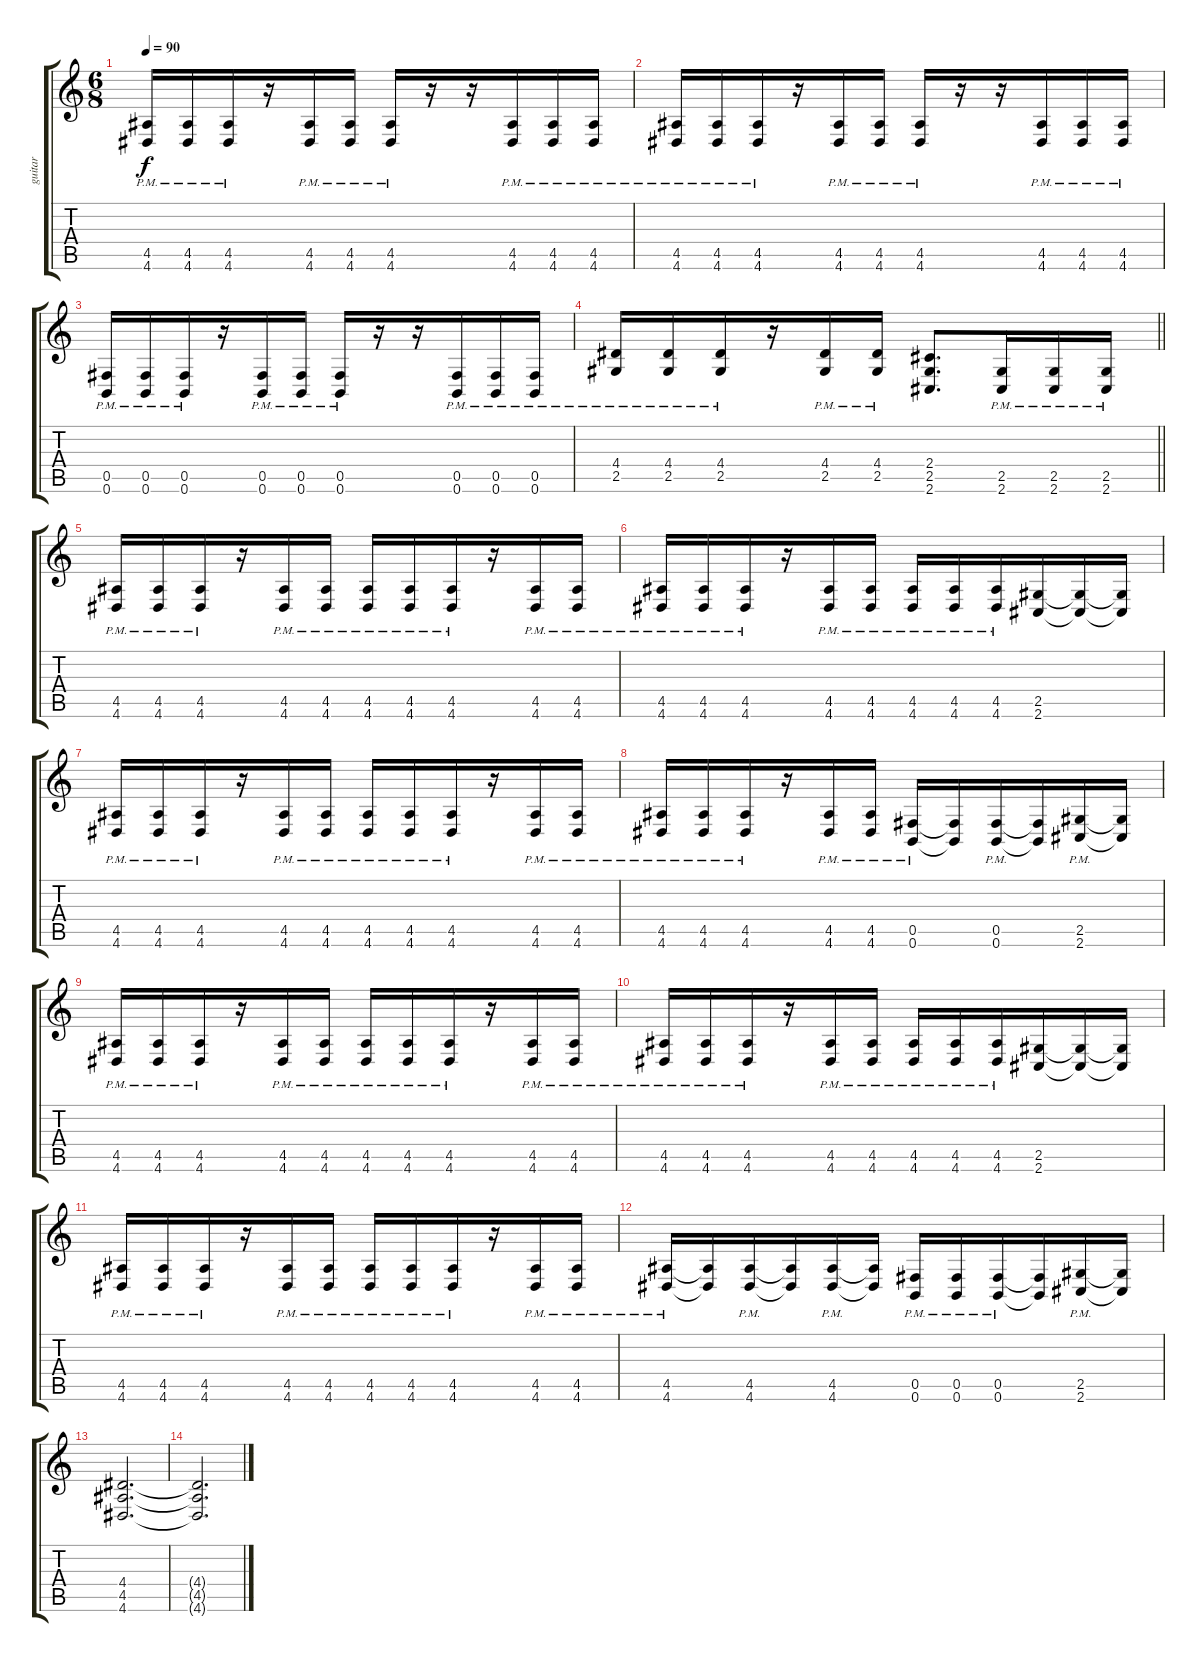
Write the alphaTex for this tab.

\track ("guitar" "guitar") {instrument distortionguitar}
\staff {score tabs}
\tuning (Db4 Ab3 E3 B2 Gb2 B1) {hide}
\ts (6 8)
\tempo 90
\clef g2
\ks c
(4.5{pm} 4.6{pm}).16{dy f} (4.5{pm} 4.6{pm}).16 (4.5{pm} 4.6{pm}).16 r.16 (4.5{pm} 4.6{pm}).16 (4.5{pm} 4.6{pm}).16 (4.5{pm} 4.6{pm}).16 r.16 r.16 (4.5{pm} 4.6{pm}).16 (4.5{pm} 4.6{pm}).16 (4.5{pm} 4.6{pm}).16 |
(4.5{pm} 4.6{pm}).16 (4.5{pm} 4.6{pm}).16 (4.5{pm} 4.6{pm}).16 r.16 (4.5{pm} 4.6{pm}).16 (4.5{pm} 4.6{pm}).16 (4.5{pm} 4.6{pm}).16 r.16 r.16 (4.5{pm} 4.6{pm}).16 (4.5{pm} 4.6{pm}).16 (4.5{pm} 4.6{pm}).16 |
(0.5{pm} 0.6{pm}).16 (0.5{pm} 0.6{pm}).16 (0.5{pm} 0.6{pm}).16 r.16 (0.5{pm} 0.6{pm}).16 (0.5{pm} 0.6{pm}).16 (0.5{pm} 0.6{pm}).16 r.16 r.16 (0.5{pm} 0.6{pm}).16 (0.5{pm} 0.6{pm}).16 (0.5{pm} 0.6{pm}).16 |
\barLineRight lightlight
(4.4{pm} 2.5{pm}).16 (4.4{pm} 2.5{pm}).16 (4.4{pm} 2.5{pm}).16 r.16 (4.4{pm} 2.5{pm}).16 (4.4{pm} 2.5{pm}).16 (2.4 2.5 2.6).8{d} (2.5{pm} 2.6{pm}).16 (2.5{pm} 2.6{pm}).16 (2.5{pm} 2.6{pm}).16 |
(4.5{pm} 4.6{pm}).16 (4.5{pm} 4.6{pm}).16 (4.5{pm} 4.6{pm}).16 r.16 (4.5{pm} 4.6{pm}).16 (4.5{pm} 4.6{pm}).16 (4.5{pm} 4.6{pm}).16 (4.5{pm} 4.6{pm}).16 (4.5{pm} 4.6{pm}).16 r.16 (4.5{pm} 4.6{pm}).16 (4.5{pm} 4.6{pm}).16 |
(4.5{pm} 4.6{pm}).16 (4.5{pm} 4.6{pm}).16 (4.5{pm} 4.6{pm}).16 r.16 (4.5{pm} 4.6{pm}).16 (4.5{pm} 4.6{pm}).16 (4.5{pm} 4.6{pm}).16 (4.5{pm} 4.6{pm}).16 (4.5{pm} 4.6{pm}).16 (2.5 2.6).16 (2.5{t} 2.6{t}).16 (2.5{t} 2.6{t}).16 |
(4.5{pm} 4.6{pm}).16 (4.5{pm} 4.6{pm}).16 (4.5{pm} 4.6{pm}).16 r.16 (4.5{pm} 4.6{pm}).16 (4.5{pm} 4.6{pm}).16 (4.5{pm} 4.6{pm}).16 (4.5{pm} 4.6{pm}).16 (4.5{pm} 4.6{pm}).16 r.16 (4.5{pm} 4.6{pm}).16 (4.5{pm} 4.6{pm}).16 |
(4.5{pm} 4.6{pm}).16 (4.5{pm} 4.6{pm}).16 (4.5{pm} 4.6{pm}).16 r.16 (4.5{pm} 4.6{pm}).16 (4.5{pm} 4.6{pm}).16 (0.5{pm} 0.6{pm}).16 (0.5{t} 0.6{t}).16 (0.5{pm} 0.6{pm}).16 (0.5{t} 0.6{t}).16 (2.5{pm} 2.6{pm}).16 (2.5{t} 2.6{t}).16 |
(4.5{pm} 4.6{pm}).16 (4.5{pm} 4.6{pm}).16 (4.5{pm} 4.6{pm}).16 r.16 (4.5{pm} 4.6{pm}).16 (4.5{pm} 4.6{pm}).16 (4.5{pm} 4.6{pm}).16 (4.5{pm} 4.6{pm}).16 (4.5{pm} 4.6{pm}).16 r.16 (4.5{pm} 4.6{pm}).16 (4.5{pm} 4.6{pm}).16 |
(4.5{pm} 4.6{pm}).16 (4.5{pm} 4.6{pm}).16 (4.5{pm} 4.6{pm}).16 r.16 (4.5{pm} 4.6{pm}).16 (4.5{pm} 4.6{pm}).16 (4.5{pm} 4.6{pm}).16 (4.5{pm} 4.6{pm}).16 (4.5{pm} 4.6{pm}).16 (2.5 2.6).16 (2.5{t} 2.6{t}).16 (2.5{t} 2.6{t}).16 |
(4.5{pm} 4.6{pm}).16 (4.5{pm} 4.6{pm}).16 (4.5{pm} 4.6{pm}).16 r.16 (4.5{pm} 4.6{pm}).16 (4.5{pm} 4.6{pm}).16 (4.5{pm} 4.6{pm}).16 (4.5{pm} 4.6{pm}).16 (4.5{pm} 4.6{pm}).16 r.16 (4.5{pm} 4.6{pm}).16 (4.5{pm} 4.6{pm}).16 |
(4.5{pm} 4.6{pm}).16 (4.5{t} 4.6{t}).16 (4.5{pm} 4.6{pm}).16 (4.5{t} 4.6{t}).16 (4.5{pm} 4.6{pm}).16 (4.5{t} 4.6{t}).16 (0.5{pm} 0.6{pm}).16 (0.5{pm} 0.6{pm}).16 (0.5{pm} 0.6{pm}).16 (0.5{t} 0.6{t}).16 (2.5{pm} 2.6{pm}).16 (2.5{t} 2.6{t}).16 |
(4.4 4.5 4.6).2{d} |
(4.4{t} 4.5{t} 4.6{t}).2{d}
